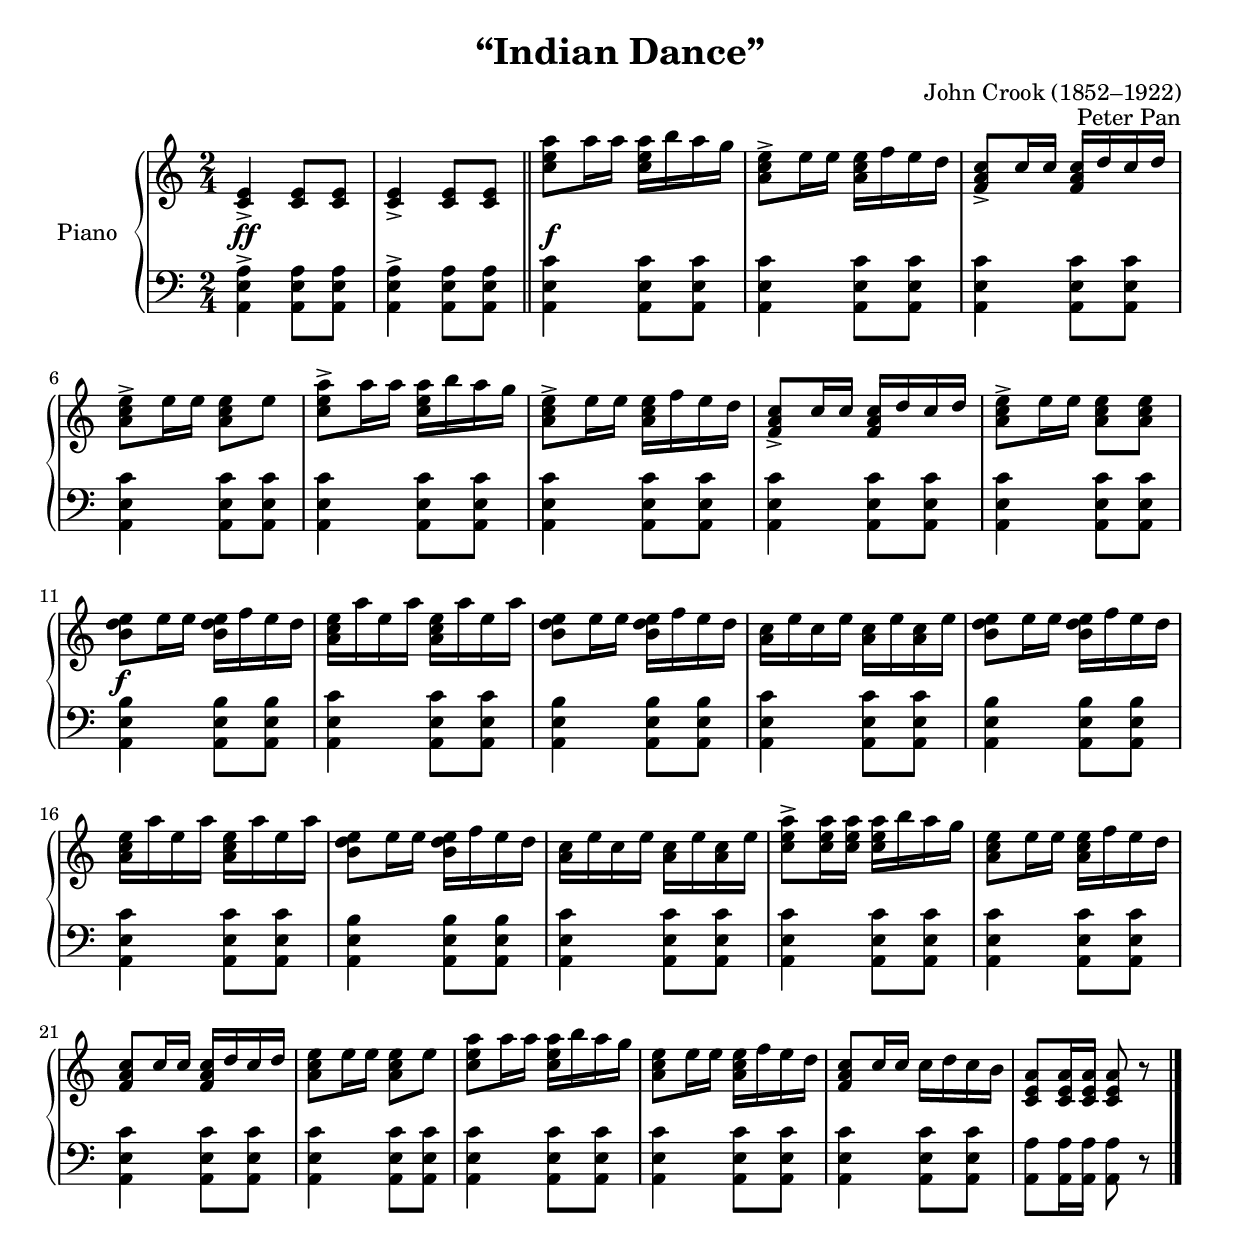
\version "2.19.52"
\language "english"
\include "Peter_Pan.ily"

% \include "articulate.ly"

\header {
  title = "“Indian Dance”"
}

\tagGroup #'(midi-only score-only)


dynamicsOne = {
	<>\ff
	s2*2	|
}

upperOne = \relative {
	<c' e>4->			q8		q		|
	q4->				q8		q		|
}

lowerOne = \relative {
	<a, e' a>4->			q8		q		|
	q4->				q8		q		|
}


dynamicsTwo = {
	<>\f
	s2*8	|

	<>\f
	s2*8	|

	s2*8	|
}

upperTwo = \relative {
	<a'' e c>8	a16	a	q	b	a	g	|
	<e c a>8->	e16	e	q	f	e	d	|
	<c a f>8->	c16	c	q	d	c	d	|
	<e c a>8->	e16	e	q8		e		|

	<a e c>8->	a16	a	q	b	a	g	|
	<e c a>8->	e16	e	q	f	e	d	|
	<c a f>8->	c16	c	q	d	c	d	|
	<e c a>8->	e16	e	q8		q		|

  \repeat unfold 2 {
	<e d b>8	e16	e	q	f	e	d	|
	<e c a>	a	e	a	q	a	e	a	|
	<e d b>8	e16	e	q	f	e	d	|
	<c a>	e	c	e	q	e	q	e	|
  }

	<a e c>8->	q16	q	q	b	a	g	|
	<e c a>8	e16	e	q	f	e	d	|
	<c a f>8	c16	c	q	d	c	d	|
	<e c a>8	e16	e	q8		e		|

	<a e c>8	a16	a	q	b	a	g	|
	<e c a>8	e16	e	q	f	e	d	|
	<c a f>8	c16	c	c	d	c	b	|
	<a e c>8	q16	q	q8		r		|
}

lowerTwo = {
  \repeat unfold 8 {
	<a, e c'>4			q8		q		|
  }
  \repeat unfold 4 {
	<a, e b>4			q8		q		|
	<a, e c'>4			q8		q		|
  }
  \repeat unfold 7 {
	<a, e c'>4			q8		q		|
  }
	<a, a>8		q16	q	q8		r		|
}


dynamicsThree = {
}

upperThree = {
}

lowerThree = {
}


dynamicsFour = {
}

upperFour = {
}

lowerFour = {
}


dynamics = {
  \set Score.tempoHideNote = ##t

  \time 2/4
  \tempo 4 = 120
  \dynamicsOne
  \bar "||"

  \dynamicsTwo
  \bar "||"

  \dynamicsThree
  \bar "||"

  \dynamicsFour
  \bar "|."
}

upper = {
  \clef treble

  \key a \minor
  \upperOne

  \upperTwo

  \upperThree

  \upperFour
}

lower = {
  \clef bass

  \key a \minor
  \lowerOne

  \lowerTwo

  \lowerThree

  \lowerFour
}


\score {
  \new PianoStaff
    \with {
      instrumentName = #"Piano"
    }
  \keepWithTag #'score-only
  <<
    \new Staff = "upper" \upper
    \new Dynamics = "dynamics" \dynamics
    \new Staff = "lower" \lower
  >>
  \layout {}
}

\score {
  \new PianoStaff
    \with {
      midiInstrument = #"acoustic grand"
    }
  \keepWithTag #'midi-only
  <<
    \new Staff = "upper"
    % \articulate
    \unfoldRepeats
    <<
      \upper
      \dynamics
    >>
    \new Staff = "lower"
    % \articulate
    \unfoldRepeats
    <<
      \lower
      \dynamics
    >>
  >>
  \midi {}
}
